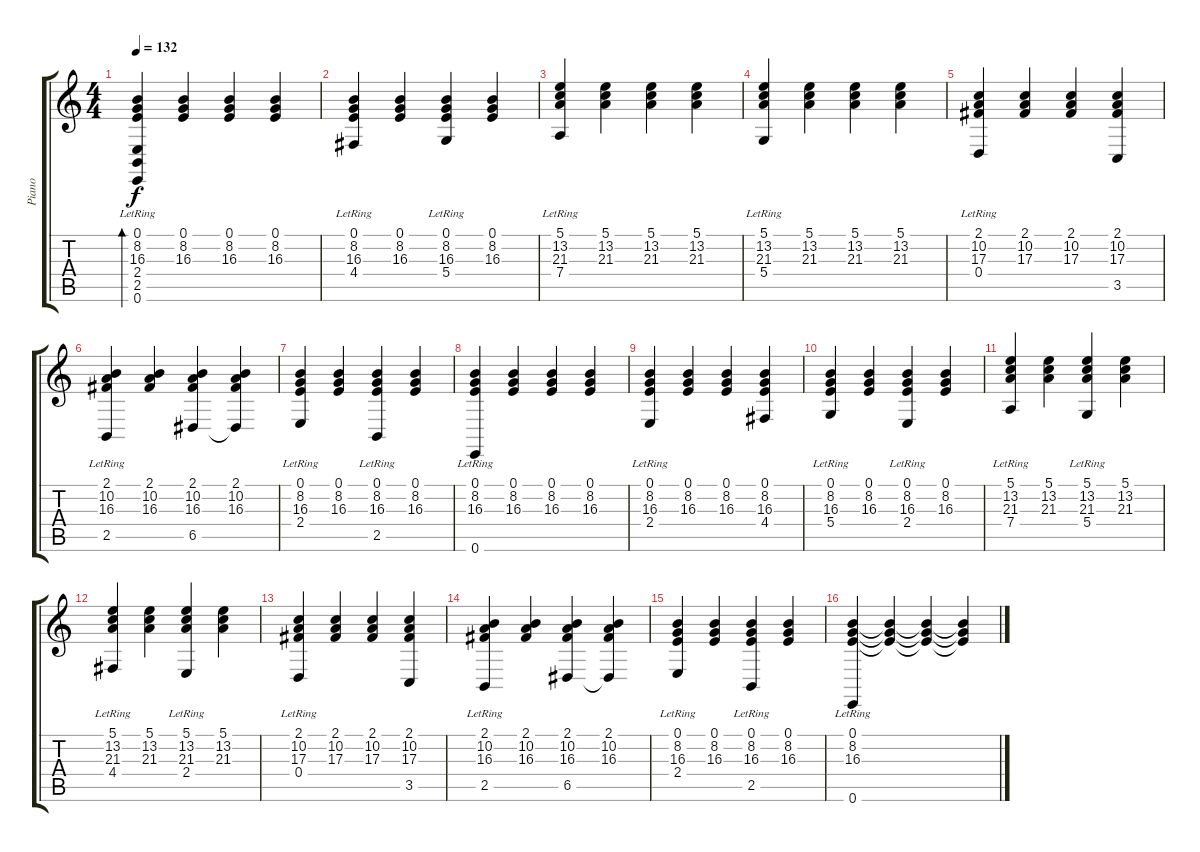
\track ("Piano" "Piano") {instrument brightacousticpiano}
\staff {score tabs}
\tuning (E4 B3 G3 D3 A2 E2) {hide}
\ts (4 4)
\tempo 132
\clef g2
\ks c
(0.1 8.2 16.3 2.4{lr} 2.5{lr} 0.6{lr}).4{bd 60 dy f instrument brightacousticpiano} (0.1 8.2 16.3).4 (0.1 8.2 16.3).4 (0.1 8.2 16.3).4 |
(0.1 8.2 16.3 4.4{lr}).4 (0.1 8.2 16.3).4 (0.1 8.2 16.3 5.4{lr}).4 (0.1 8.2 16.3).4 |
(5.1 13.2 21.3 7.4{lr}).4 (5.1 13.2 21.3).4 (5.1 13.2 21.3).4 (5.1 13.2 21.3).4 |
(5.1 13.2 21.3 5.4{lr}).4 (5.1 13.2 21.3).4 (5.1 13.2 21.3).4 (5.1 13.2 21.3).4 |
(2.1 10.2 17.3 0.4{lr}).4 (2.1 10.2 17.3).4 (2.1 10.2 17.3).4 (2.1 10.2 17.3 3.5).4 |
(2.1 10.2 16.3 2.5{lr}).4 (2.1 10.2 16.3).4 (2.1 10.2 16.3 6.5).4 (2.1 10.2 16.3 6.5{t}).4 |
(0.1 8.2 16.3 2.4{lr}).4 (0.1 8.2 16.3).4 (0.1 8.2 16.3 2.5{lr}).4 (0.1 8.2 16.3).4 |
(0.1 8.2 16.3 0.6{lr}).4 (0.1 8.2 16.3).4 (0.1 8.2 16.3).4 (0.1 8.2 16.3).4 |
(0.1 8.2 16.3 2.4{lr}).4 (0.1 8.2 16.3).4 (0.1 8.2 16.3).4 (0.1 8.2 16.3 4.4).4 |
(0.1 8.2 16.3 5.4{lr}).4 (0.1 8.2 16.3).4 (0.1 8.2 16.3 2.4{lr}).4 (0.1 8.2 16.3).4 |
(5.1 13.2 21.3 7.4{lr}).4 (5.1 13.2 21.3).4 (5.1 13.2 21.3 5.4{lr}).4 (5.1 13.2 21.3).4 |
(5.1 13.2 21.3 4.4{lr}).4 (5.1 13.2 21.3).4 (5.1 13.2 21.3 2.4{lr}).4 (5.1 13.2 21.3).4 |
(2.1 10.2 17.3 0.4{lr}).4 (2.1 10.2 17.3).4 (2.1 10.2 17.3).4 (2.1 10.2 17.3 3.5).4 |
(2.1 10.2 16.3 2.5{lr}).4 (2.1 10.2 16.3).4 (2.1 10.2 16.3 6.5).4 (2.1 10.2 16.3 6.5{t}).4 |
(0.1 8.2 16.3 2.4{lr}).4 (0.1 8.2 16.3).4 (0.1 8.2 16.3 2.5{lr}).4 (0.1 8.2 16.3).4 |
(0.1 8.2 16.3 0.6{lr}).4 (0.1{t} 8.2{t} 16.3{t}).4 (0.1{t} 8.2{t} 16.3{t}).4 (0.1{t} 8.2{t} 16.3{t}).4
